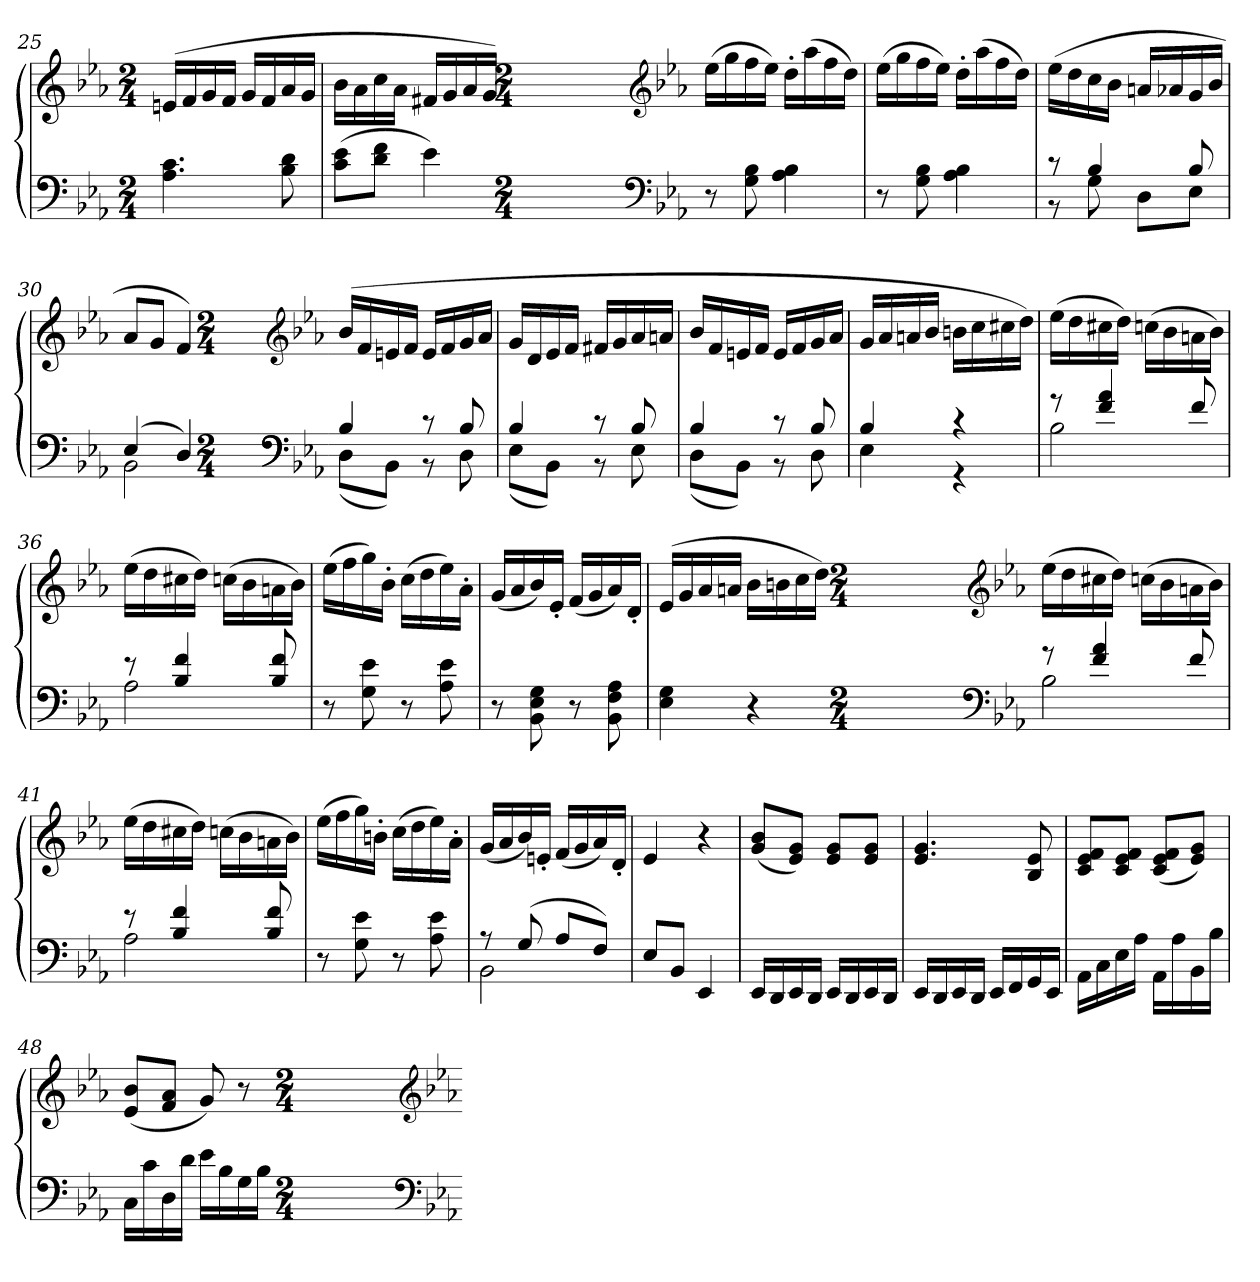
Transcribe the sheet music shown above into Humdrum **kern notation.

**kern	**kern
*part1	*part1
*staff2	*staff1
*clefF4	*clefG2
*k[b-e-a-]	*k[b-e-a-]
*M2/4	*M2/4
=25	=25
4.A- 4.c	(16enLL
.	16f
.	16g
.	16fJJ
.	16gLL
.	16f
8B- 8d	16a-
.	16gJJ
=26	=26
(8c 8e-L	16b-LL
.	16a-
8d 8fJ	16cc
.	16a-JJ
4e-)	16f#XLL
.	16g
.	16a-
.	16gJJ)
*clefF4	*clefG2
*k[b-e-a-]	*k[b-e-a-]
*M2/4	*M2/4
=-	=-
8r	(16ee-LL
.	16gg
8G 8B-	16ff
.	16ee-JJ)
4A- 4B-	16dd'LL
.	(16aa-
.	16ff
.	16ddJJ)
=28	=28
8r	(16ee-LL
.	16gg
8G 8B-	16ff
.	16ee-JJ)
4A- 4B-	16dd'LL
.	(16aa-
.	16ff
.	16ddJJ)
=29	=29
*^	*
8r	8r	(16ee-LL
.	.	16dd
4B-	8G	16cc
.	.	16b-JJ
.	8DL	16anLL
.	.	16a-X
8B-	8E-J	16g
.	.	16b-JJ
=30	=30	=30
(4E-	2BB-	8a-L
.	.	8gJ
4D)	.	4f)
*clefF4	*	*clefG2
*k[b-e-a-]	*	*k[b-e-a-]
*M2/4	*	*M2/4
=-	=-	=-
4B-	(8DL	(16b-LL
.	.	16f
.	8BB-J)	16en
.	.	16fJJ
8r	8r	16eLL
.	.	16f
8B-	8D	16g
.	.	16a-JJ
=32	=32	=32
4B-	(8E-L	16gLL
.	.	16d
.	8BB-J)	16e-
.	.	16fJJ
8r	8r	16f#XLL
.	.	16g
8B-	8E-	16a-
.	.	16anJJ
=33	=33	=33
4B-	(8DL	16b-LL
.	.	16f
.	8BB-J)	16en
.	.	16fJJ
8r	8r	16eLL
.	.	16f
8B-	8D	16g
.	.	16a-JJ
=34	=34	=34
4B-	4E-	16gLL
.	.	16a-
.	.	16an
.	.	16b-JJ
4r	4r	16bnLL
.	.	16cc
.	.	16cc#X
.	.	16ddJJ)
=35	=35	=35
8r	2B-	(16ee-LL
.	.	16dd
4f 4a-	.	16cc#X
.	.	16ddJJ)
.	.	(16ccnLL
.	.	16b-
8f	.	16an
.	.	16b-JJ)
=36	=36	=36
8r	2A-	(16ee-LL
.	.	16dd
4B- 4f	.	16cc#X
.	.	16ddJJ)
.	.	(16ccnLL
.	.	16b-
8B- 8f	.	16an
.	.	16b-JJ)
*v	*v	*
=37	=37
8r	(16ee-LL
.	16ff
8G 8e-	16gg)
.	16b-'JJ
8r	(16ccLL
.	16dd
8A- 8e-	16ee-)
.	16a-'JJ
=38	=38
8r	(16gLL
.	16a-
8BB- 8E- 8G	16b-)
.	16e-'JJ
8r	(16fLL
.	16g
8BB- 8F 8A-	16a-)
.	16d'JJ
=39	=39
4E- 4G	(16e-LL
.	16g
.	16a-
.	16anJJ
4r	16b-LL
.	16bn
.	16cc
.	16ddJJ)
*clefF4	*clefG2
*k[b-e-a-]	*k[b-e-a-]
*M2/4	*M2/4
=-	=-
*^	*
8r	2B-	(16ee-LL
.	.	16dd
4f 4a-	.	16cc#X
.	.	16ddJJ)
.	.	(16ccnLL
.	.	16b-
8f	.	16an
.	.	16b-JJ)
=41	=41	=41
8r	2A-	(16ee-LL
.	.	16dd
4B- 4f	.	16cc#X
.	.	16ddJJ)
.	.	(16ccnLL
.	.	16b-
8B- 8f	.	16an
.	.	16b-JJ)
*v	*v	*
=42	=42
8r	(16ee-LL
.	16ff
8G 8e-	16gg)
.	16bn'JJ
8r	(16ccLL
.	16dd
8A- 8e-	16ee-)
.	16a-'JJ
=43	=43
*^	*
8r	2BB-	(16gLL
.	.	16a-
(8G	.	16b-)
.	.	16en'JJ
8A-L	.	(16fLL
.	.	16g
8FJ)	.	16a-)
.	.	16d'JJ
*v	*v	*
=44	=44
8E-L	4e-
8BB-J	.
4EE-	4r
=	=
16EE-LL	(8g 8b-L
16DD	.
16EE-	8e- 8gJ)
16DDJJ	.
16EE-LL	8e- 8gL
16DD	.
16EE-	8e- 8gJ
16DDJJ	.
=46	=46
16EE-LL	4.e- 4.g
16DD	.
16EE-	.
16DDJJ	.
16EE-LL	.
16FF	.
16GG	8B- 8e-
16EE-JJ	.
=47	=47
16AA-LL	8c 8e- 8fL
16C	.
16E-	8c 8e- 8fJ
16A-JJ	.
16AA-LL	(8c 8e- 8fL
16A-	.
16BB-	8e- 8gJ)
16B-JJ	.
=48	=48
16CLL	(8e- 8b-L
16c	.
16D	8f 8a-J
16dJJ	.
16e-LL	8g)
16B-	.
16G	8r
16B-JJ	.
*clefF4	*clefG2
*k[b-e-a-]	*k[b-e-a-]
*M2/4	*M2/4
=-	=-
*-	*-
